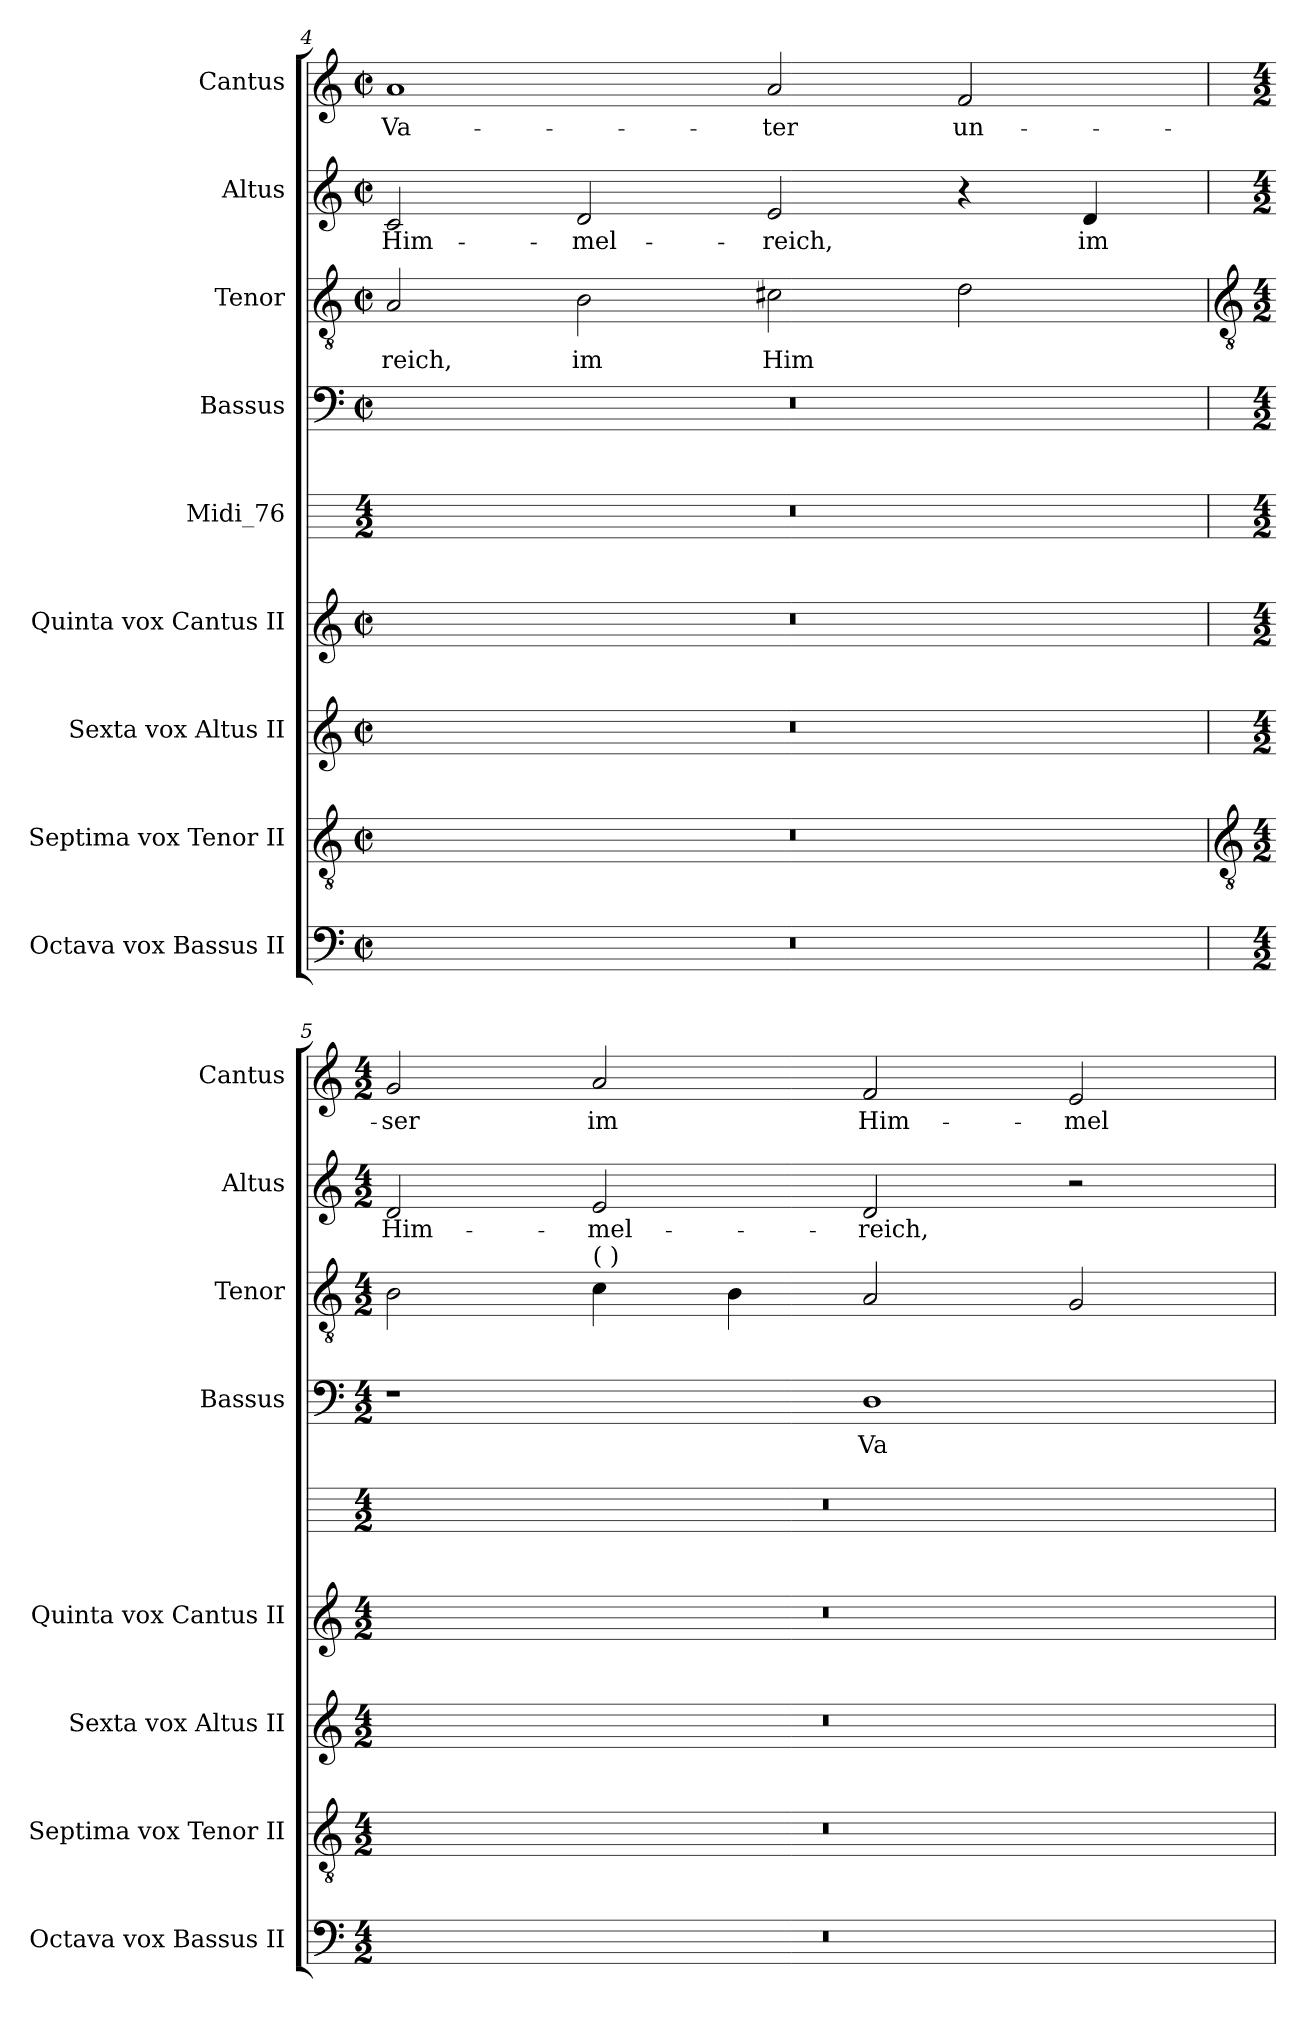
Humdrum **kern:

**kern	**kern	**kern	**kern	**kern	**kern	**text	**kern	**text	**kern	**text	**kern	**text
*part9	*part8	*part7	*part6	*part5	*part4	*part4	*part3	*part3	*part2	*part2	*part1	*part1
*staff9	*staff8	*staff7	*staff6	*staff5	*staff4	*staff4	*staff3	*staff3	*staff2	*staff2	*staff1	*staff1
*I"Octava vox Bassus II	*I"Septima vox Tenor II	*I"Sexta vox Altus II	*I"Quinta vox Cantus II	*I"Midi_76	*I"Bassus	*	*I"Tenor	*	*I"Altus	*	*I"Cantus	*
*I'Octava vox Bassus II	*I'Septima vox Tenor II	*I'Sexta vox Altus II	*I'Quinta vox Cantus II	*	*I'Bassus	*	*I'Tenor	*	*I'Altus	*	*I'Cantus	*
*clefF4	*clefGv2	*clefG2	*clefG2	*	*clefF4	*	*clefGv2	*	*clefG2	*	*clefG2	*
*k[]	*k[]	*k[]	*k[]	*	*k[]	*	*k[]	*	*k[]	*	*k[]	*
*C:	*C:	*C:	*C:	*	*C:	*	*C:	*	*C:	*	*C:	*
*M4/2	*M4/2	*M4/2	*M4/2	*M4/2	*M4/2	*	*M4/2	*	*M4/2	*	*M4/2	*
*met(c|)	*met(c|)	*met(c|)	*met(c|)	*	*met(c|)	*	*met(c|)	*	*met(c|)	*	*met(c|)	*
=4	=4	=4	=4	=4	=4	=4	=4	=4	=4	=4	=4	=4
!	!	!	!	!	!	!	!	!LO:LY:b	!	!LO:LY:b	!	!LO:LY:b
0r	0r	0r	0r	0r	0r	.	2A	-reich,	2c	Him-	1a	Va-
!	!	!	!	!	!	!	!	!LO:LY:b	!	!LO:LY:b	!	!
.	.	.	.	.	.	.	2B	im	2d	-mel-	.	.
!	!	!	!	!	!	!	!	!LO:LY:b	!	!LO:LY:b	!	!LO:LY:b
.	.	.	.	.	.	.	2c#X	Him	2e	-reich,	2a	-ter
!	!	!	!	!	!	!	!	!	!	!	!	!LO:LY:b
.	.	.	.	.	.	.	2d	.	4r	.	2f	un-
!	!	!	!	!	!	!	!	!	!	!LO:LY:b	!	!
.	.	.	.	.	.	.	.	.	4d	im	.	.
!!LO:LB:g=z
=5	=5	=5	=5	=5	=5	=5	=5	=5	=5	=5	=5	=5
*	*clefGv2	*	*	*	*	*	*clefGv2	*	*	*	*	*
*M4/2	*M4/2	*M4/2	*M4/2	*M4/2	*M4/2	*	*M4/2	*	*M4/2	*	*M4/2	*
!	!	!	!	!	!	!	!	!	!	!LO:LY:b	!	!LO:LY:b
0r	0r	0r	0r	0r	1r	.	2B	.	2d	Him-	2g	-ser
!	!	!	!	!	!	!	!LO:TX:a:t=(  )	!	!	!	!	!
!	!	!	!	!	!	!	!	!	!	!LO:LY:b	!	!LO:LY:b
.	.	.	.	.	.	.	4c	.	2e	-mel-	2a	im
.	.	.	.	.	.	.	4B	.	.	.	.	.
!	!	!	!	!	!	!LO:LY:b	!	!	!	!LO:LY:b	!	!LO:LY:b
.	.	.	.	.	1D	Va-	2A	.	2d	-reich,	2f	Him-
!	!	!	!	!	!	!	!	!	!	!	!	!LO:LY:b
.	.	.	.	.	.	.	2G	.	2r	.	2e	-mel-
=	=	=	=	=	=	=	=	=	=	=	=	=
*-	*-	*-	*-	*-	*-	*-	*-	*-	*-	*-	*-	*-
